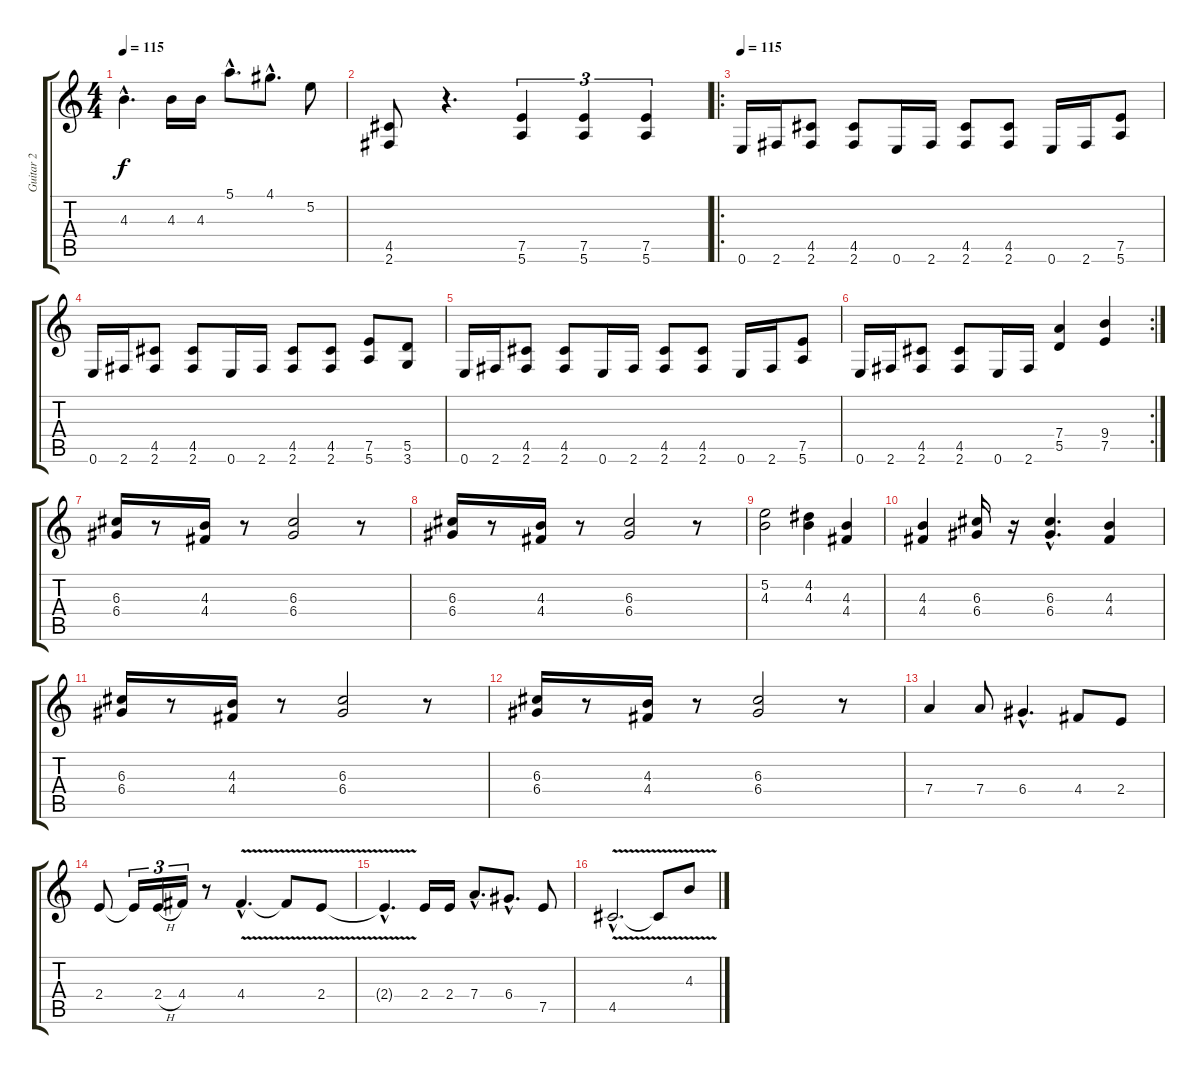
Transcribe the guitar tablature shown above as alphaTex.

\track ("Guitar 2" "Guitar 2") {instrument overdrivenguitar}
\staff {score tabs}
\tuning (E4 B3 G3 D3 A2 E2) {hide}
\ts (4 4)
\tempo 115
\clef g2
\ks c
4.3{hac t}.4{d dy f} 4.3.16 4.3.16 5.1{hac}.8{d} 4.1{hac}.8{d} 5.2.8 |
(4.5 2.6).8 r.4{d} (7.5 5.6).4{tu (3 2)} (7.5 5.6).4{tu (3 2)} (7.5 5.6).4{tu (3 2)} |
\ro
\tempo 115
0.6.16 2.6.16 (4.5 2.6).8 (4.5 2.6).8 0.6.16 2.6.16 (4.5 2.6).8 (4.5 2.6).8 0.6.16 2.6.16 (7.5 5.6).8 |
0.6.16 2.6.16 (4.5 2.6).8 (4.5 2.6).8 0.6.16 2.6.16 (4.5 2.6).8 (4.5 2.6).8 (7.5 5.6).8 (5.5 3.6).8 |
0.6.16 2.6.16 (4.5 2.6).8 (4.5 2.6).8 0.6.16 2.6.16 (4.5 2.6).8 (4.5 2.6).8 0.6.16 2.6.16 (7.5 5.6).8 |
\rc 2
0.6.16 2.6.16 (4.5 2.6).8 (4.5 2.6).8 0.6.16 2.6.16 (7.4 5.5).4 (9.4 7.5).4 |
(6.3 6.4).16 r.8 (4.3 4.4).16 r.8 (6.3 6.4).2 r.8 |
(6.3 6.4).16 r.8 (4.3 4.4).16 r.8 (6.3 6.4).2 r.8 |
(5.2 4.3).2 (4.2 4.3).4 (4.3 4.4).4 |
(4.3 4.4).4 (6.3 6.4).16 r.16 (6.3{hac} 6.4{hac}).4{d} (4.3 4.4).4 |
(6.3 6.4).16 r.8 (4.3 4.4).16 r.8 (6.3 6.4).2 r.8 |
(6.3 6.4).16 r.8 (4.3 4.4).16 r.8 (6.3 6.4).2 r.8 |
7.4.4 7.4.8 6.4{hac}.4{d} 4.4.8 2.4.8 |
2.4.8 2.4{t}.16{tu (3 2)} 2.4{h}.16{tu (3 2)} 4.4.16{tu (3 2)} r.8 4.4{v hac}.4{d} 4.4{t}.8 2.4{v}.8 |
2.4{hac t}.4{d} 2.4.16 2.4.16 7.4{hac}.8{d} 6.4{hac}.8{d} 7.5.8 |
4.5{v hac}.2{d} 4.5{t}.8 4.3{v}.8
